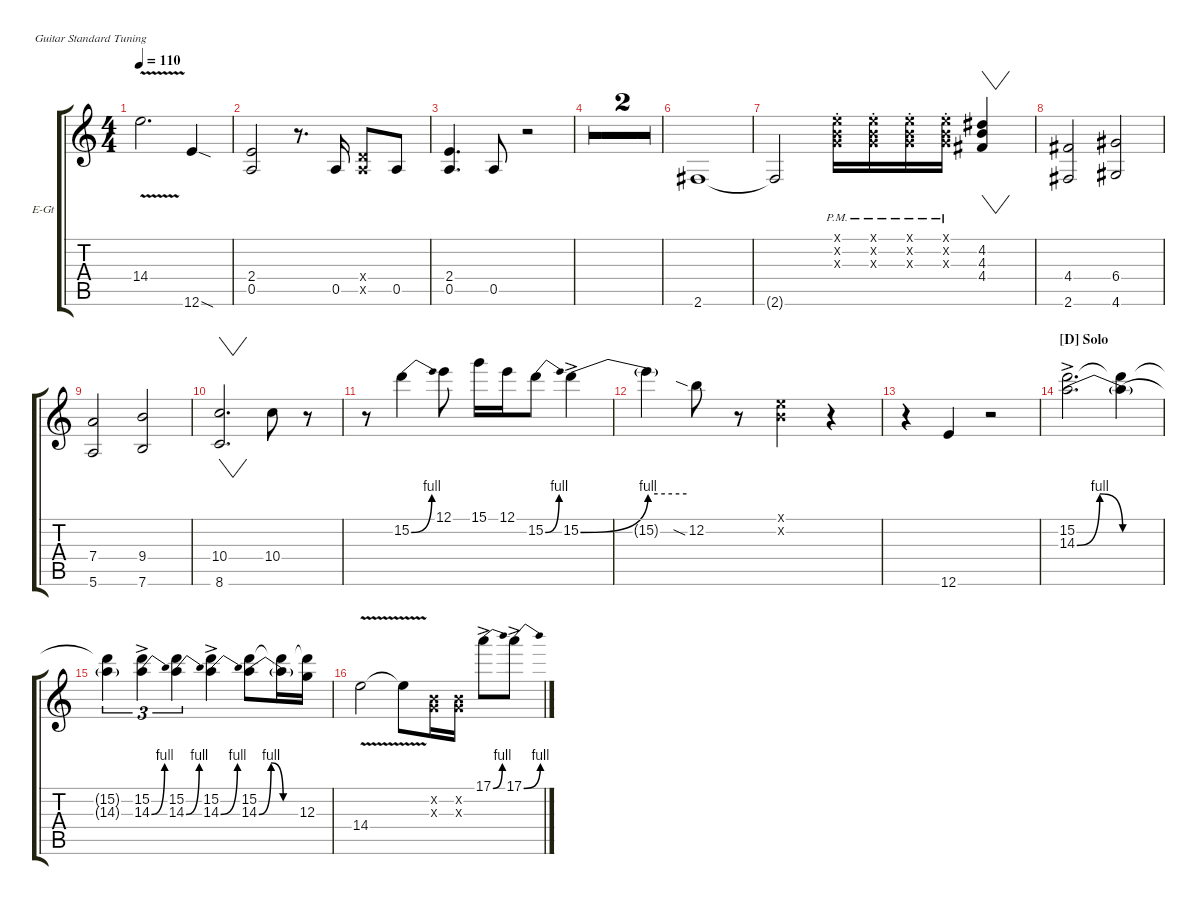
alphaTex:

\hideDynamics
\bracketExtendMode groupsimilarinstruments
\multiBarRest
\firstSystemTrackNameOrientation horizontal
\otherSystemsTrackNameOrientation horizontal
\track ("E.Guitar 1" "E-Gt") {multiBarRest instrument distortionguitar}
\staff {score tabs}
\tuning (E4 B3 G3 D3 A2 E2)
\ts (4 4)
\tempo 110
\clef g2
\ks c
14.4{v t}.2{d dy f} 12.6{sod}.4 |
(2.4 0.5).2 r.8{d} 0.5.16 (0.4{x} 0.5{x}).8 0.5.8 |
(2.4 0.5).4{d} 0.5.8 r.2 |
r.1 |
r.1 |
2.6.1 |
2.6{t}.2 (0.1{pm st x} 0.2{pm st x} 0.3{pm st x}).16 (0.1{pm st x} 0.2{pm st x} 0.3{pm st x}).16 (0.1{pm st x} 0.2{pm st x} 0.3{pm st x}).16 (0.1{pm st x} 0.2{pm st x} 0.3{pm st x}).16 (4.2 4.3 4.4).4{vw} |
(4.4 2.6).2 (6.4 4.6).2 |
(7.4 5.6).2 (9.4 7.6).2 |
(10.4 8.6).2{vw d} 10.4.8 r.8 |
r.8 15.2{be (bend 0 0 60 4)}.4 12.1.8 15.1.16 12.1.16 15.2{be (bend 0 0 60 4)}.8 15.2{be (bend 0 0 60 4) ac}.4 |
15.2{be (hold 0 4 60 4) t}.4 12.2{sia}.8 r.8 (0.1{x} 0.2{x}).4 r.4 |
r.4 12.6.4 r.2 |
\section ("D" "Solo")
(15.2{ac} 14.3{be (bendrelease 0 0 30 4 30 4 60 0)}).2{d} (15.2{t} 14.3{be (hold 0 0 60 0) t}).4 |
(15.2{t} 14.3{be (hold 0 0 60 0) t}).4{tu (3 2)} (15.2{ac} 14.3{be (bend 0 0 60 4)}).4{tu (3 2)} (15.2 14.3{be (bend 0 0 60 4)}).4{tu (3 2)} (15.2{ac} 14.3{be (bend 0 0 60 4)}).4 (15.2 14.3{be (bendrelease 0 0 30 4 30 4 60 0)}).8 (15.2{t} 14.3{be (hold 0 0 60 0) t}).16 (15.2{t} 12.3).16 |
14.4{v}.2 14.4{v t}.8 (0.2{x} 0.3{x}).16 (0.2{x} 0.3{x}).16 17.1{be (bend 0 0 60 4) ac}.8 17.1{be (bend 0 0 60 4) ac}.8
